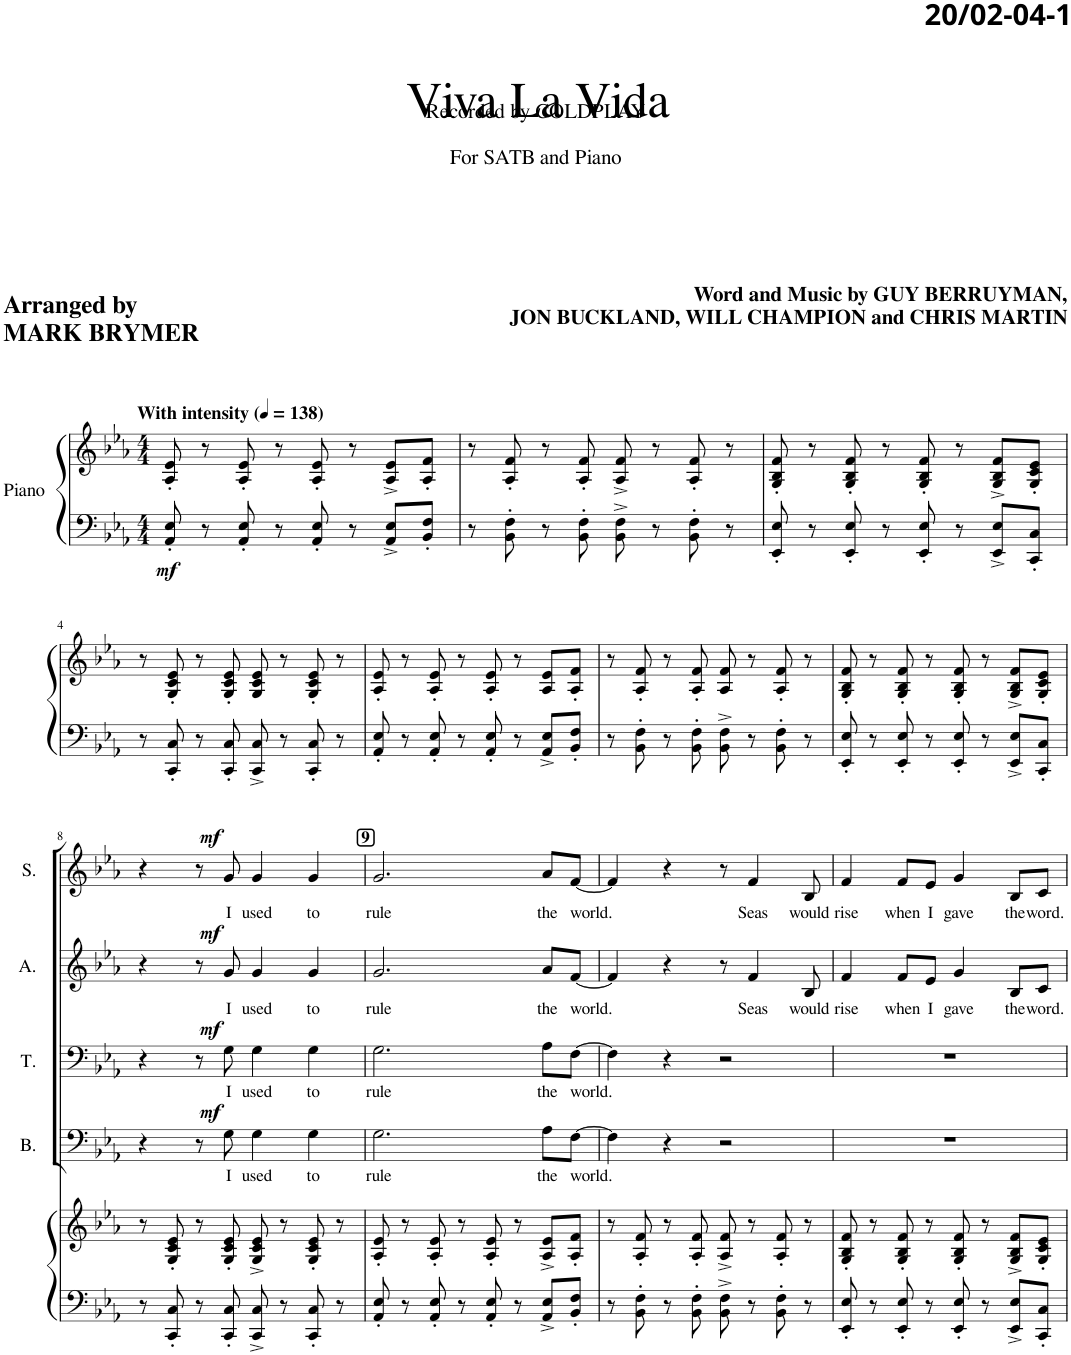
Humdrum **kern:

**kern	**kern	**dynam	**kern	**text	**dynam	**kern	**text	**dynam	**kern	**text	**dynam	**kern	**text	**dynam	**kern
*part6	*part6	*part6	*part5	*part5	*part5	*part4	*part4	*part4	*part3	*part3	*part3	*part2	*part2	*part2	*part1
*staff7	*staff6	*staff6/7	*staff5	*staff5	*staff5	*staff4	*staff4	*staff4	*staff3	*staff3	*staff3	*staff2	*staff2	*staff2	*staff1
*I"Piano	*	*	*I"Bas	*	*	*I"Tenor	*	*	*I"Alt	*	*	*I"Sopraan	*	*	*I"Small Group (in octaves)
*I'Pno	*	*	*I'B.	*	*	*I'T.	*	*	*I'A.	*	*	*I'S.	*	*	*
*clefF4	*clefG2	*	*clefF4	*	*	*clefF4	*	*	*clefG2	*	*	*clefG2	*	*	*clefG2
*k[b-e-a-]	*k[b-e-a-]	*	*k[b-e-a-]	*	*	*k[b-e-a-]	*	*	*k[b-e-a-]	*	*	*k[b-e-a-]	*	*	*k[b-e-a-]
*M4/4	*M4/4	*	*M4/4	*	*	*M4/4	*	*	*M4/4	*	*	*M4/4	*	*	*M4/4
*MM138	*MM138	*	*MM138	*	*	*MM138	*	*	*MM138	*	*	*MM138	*	*	*MM138
=1	=1	=1	=1	=1	=1	=1	=1	=1	=1	=1	=1	=1	=1	=1	=1
!	!	!	!	!	!	!	!	!	!	!	!	!	!	!	!LO:TX:a:B:t=With intensity
!	!	!LO:DY:b=2	!	!	!	!	!	!	!	!	!	!	!	!	!
8AA-/' 8E-/'	8A-/' 8e-/'	mf	1r	.	.	1r	.	.	1r	.	.	1r	.	.	1r
8r	8r	.	.	.	.	.	.	.	.	.	.	.	.	.	.
8AA-/' 8E-/'	8A-/' 8e-/'	.	.	.	.	.	.	.	.	.	.	.	.	.	.
8r	8r	.	.	.	.	.	.	.	.	.	.	.	.	.	.
8AA-/' 8E-/'	8A-/' 8e-/'	.	.	.	.	.	.	.	.	.	.	.	.	.	.
8r	8r	.	.	.	.	.	.	.	.	.	.	.	.	.	.
8AA-/^ 8E-/^L	8A-/^ 8e-/^L	.	.	.	.	.	.	.	.	.	.	.	.	.	.
8BB-/' 8F/'J	8A-/' 8f/'J	.	.	.	.	.	.	.	.	.	.	.	.	.	.
=2	=2	=2	=2	=2	=2	=2	=2	=2	=2	=2	=2	=2	=2	=2	=2
8r	8r	.	1r	.	.	1r	.	.	1r	.	.	1r	.	.	1r
8BB-\' 8F\'	8A-/' 8f/'	.	.	.	.	.	.	.	.	.	.	.	.	.	.
8r	8r	.	.	.	.	.	.	.	.	.	.	.	.	.	.
8BB-\' 8F\'	8A-/' 8f/'	.	.	.	.	.	.	.	.	.	.	.	.	.	.
8BB-\^ 8F\^	8A-/^ 8f/^	.	.	.	.	.	.	.	.	.	.	.	.	.	.
8r	8r	.	.	.	.	.	.	.	.	.	.	.	.	.	.
8BB-\' 8F\'	8A-/' 8f/'	.	.	.	.	.	.	.	.	.	.	.	.	.	.
8r	8r	.	.	.	.	.	.	.	.	.	.	.	.	.	.
=3	=3	=3	=3	=3	=3	=3	=3	=3	=3	=3	=3	=3	=3	=3	=3
8EE-/' 8E-/'	8G/' 8B-/' 8f/'	.	1r	.	.	1r	.	.	1r	.	.	1r	.	.	1r
8r	8r	.	.	.	.	.	.	.	.	.	.	.	.	.	.
8EE-/' 8E-/'	8G/' 8B-/' 8f/'	.	.	.	.	.	.	.	.	.	.	.	.	.	.
8r	8r	.	.	.	.	.	.	.	.	.	.	.	.	.	.
8EE-/' 8E-/'	8G/' 8B-/' 8f/'	.	.	.	.	.	.	.	.	.	.	.	.	.	.
8r	8r	.	.	.	.	.	.	.	.	.	.	.	.	.	.
8EE-/^ 8E-/^L	8G/^ 8B-/^ 8f/^L	.	.	.	.	.	.	.	.	.	.	.	.	.	.
8CC/' 8C/'J	8G/' 8c/' 8e-/'J	.	.	.	.	.	.	.	.	.	.	.	.	.	.
!!LO:LB:g=z
=4	=4	=4	=4	=4	=4	=4	=4	=4	=4	=4	=4	=4	=4	=4	=4
8r	8r	.	1r	.	.	1r	.	.	1r	.	.	1r	.	.	1r
8CC/' 8C/'	8G/' 8c/' 8e-/'	.	.	.	.	.	.	.	.	.	.	.	.	.	.
8r	8r	.	.	.	.	.	.	.	.	.	.	.	.	.	.
8CC/' 8C/'	8G/' 8c/' 8e-/'	.	.	.	.	.	.	.	.	.	.	.	.	.	.
8CC/^ 8C/^	8G/ 8c/ 8e-/	.	.	.	.	.	.	.	.	.	.	.	.	.	.
8r	8r	.	.	.	.	.	.	.	.	.	.	.	.	.	.
8CC/' 8C/'	8G/' 8c/' 8e-/'	.	.	.	.	.	.	.	.	.	.	.	.	.	.
8r	8r	.	.	.	.	.	.	.	.	.	.	.	.	.	.
=5	=5	=5	=5	=5	=5	=5	=5	=5	=5	=5	=5	=5	=5	=5	=5
8AA-/' 8E-/'	8A-/' 8e-/'	.	1r	.	.	1r	.	.	1r	.	.	1r	.	.	1r
8r	8r	.	.	.	.	.	.	.	.	.	.	.	.	.	.
8AA-/' 8E-/'	8A-/' 8e-/'	.	.	.	.	.	.	.	.	.	.	.	.	.	.
8r	8r	.	.	.	.	.	.	.	.	.	.	.	.	.	.
8AA-/' 8E-/'	8A-/' 8e-/'	.	.	.	.	.	.	.	.	.	.	.	.	.	.
8r	8r	.	.	.	.	.	.	.	.	.	.	.	.	.	.
8AA-/^ 8E-/^L	8A-/ 8e-/L	.	.	.	.	.	.	.	.	.	.	.	.	.	.
8BB-/' 8F/'J	8A-/' 8f/'J	.	.	.	.	.	.	.	.	.	.	.	.	.	.
=6	=6	=6	=6	=6	=6	=6	=6	=6	=6	=6	=6	=6	=6	=6	=6
8r	8r	.	1r	.	.	1r	.	.	1r	.	.	1r	.	.	1r
8BB-\' 8F\'	8A-/' 8f/'	.	.	.	.	.	.	.	.	.	.	.	.	.	.
8r	8r	.	.	.	.	.	.	.	.	.	.	.	.	.	.
8BB-\' 8F\'	8A-/' 8f/'	.	.	.	.	.	.	.	.	.	.	.	.	.	.
8BB-\^ 8F\^	8A-/ 8f/	.	.	.	.	.	.	.	.	.	.	.	.	.	.
8r	8r	.	.	.	.	.	.	.	.	.	.	.	.	.	.
8BB-\' 8F\'	8A-/' 8f/'	.	.	.	.	.	.	.	.	.	.	.	.	.	.
8r	8r	.	.	.	.	.	.	.	.	.	.	.	.	.	.
=7	=7	=7	=7	=7	=7	=7	=7	=7	=7	=7	=7	=7	=7	=7	=7
8EE-/' 8E-/'	8G/' 8B-/' 8f/'	.	1r	.	.	1r	.	.	1r	.	.	1r	.	.	1r
8r	8r	.	.	.	.	.	.	.	.	.	.	.	.	.	.
8EE-/' 8E-/'	8G/' 8B-/' 8f/'	.	.	.	.	.	.	.	.	.	.	.	.	.	.
8r	8r	.	.	.	.	.	.	.	.	.	.	.	.	.	.
8EE-/' 8E-/'	8G/' 8B-/' 8f/'	.	.	.	.	.	.	.	.	.	.	.	.	.	.
8r	8r	.	.	.	.	.	.	.	.	.	.	.	.	.	.
8EE-/^ 8E-/^L	8G/^ 8B-/^ 8f/^L	.	.	.	.	.	.	.	.	.	.	.	.	.	.
8CC/' 8C/'J	8G/' 8c/' 8e-/'J	.	.	.	.	.	.	.	.	.	.	.	.	.	.
!!LO:LB:g=z
=8	=8	=8	=8	=8	=8	=8	=8	=8	=8	=8	=8	=8	=8	=8	=8
8r	8r	.	4r	.	.	4r	.	.	4r	.	.	4r	.	.	1r
8CC/' 8C/'	8G/' 8c/' 8e-/'	.	.	.	.	.	.	.	.	.	.	.	.	.	.
8r	8r	.	8r	.	.	8r	.	.	8r	.	.	8r	.	.	.
!	!	!	!	!LO:LY:b	!LO:DY:a	!	!LO:LY:b	!LO:DY:a	!	!LO:LY:b	!LO:DY:a	!	!LO:LY:b	!LO:DY:a	!
8CC/' 8C/'	8G/' 8c/' 8e-/'	.	8G\	I	mf	8G\	I	mf	8g/	I	mf	8g/	I	mf	.
!	!	!	!	!LO:LY:b	!	!	!LO:LY:b	!	!	!LO:LY:b	!	!	!LO:LY:b	!	!
8CC/^ 8C/^	8G/^ 8c/^ 8e-/^	.	4G\	used	.	4G\	used	.	4g/	used	.	4g/	used	.	.
8r	8r	.	.	.	.	.	.	.	.	.	.	.	.	.	.
!	!	!	!	!LO:LY:b	!	!	!LO:LY:b	!	!	!LO:LY:b	!	!	!LO:LY:b	!	!
8CC/' 8C/'	8G/' 8c/' 8e-/'	.	4G\	to	.	4G\	to	.	4g/	to	.	4g/	to	.	.
8r	8r	.	.	.	.	.	.	.	.	.	.	.	.	.	.
!!LO:REH:place=s1:a:B:cj:fs=11:t=9
=9	=9	=9	=9	=9	=9	=9	=9	=9	=9	=9	=9	=9	=9	=9	=9
!	!	!	!	!LO:LY:b	!	!	!LO:LY:b	!	!	!LO:LY:b	!	!	!LO:LY:b	!	!
8AA-/' 8E-/'	8A-/' 8e-/'	.	2.G\	rule	.	2.G\	rule	.	2.g/	rule	.	2.g/	rule	.	1r
8r	8r	.	.	.	.	.	.	.	.	.	.	.	.	.	.
8AA-/' 8E-/'	8A-/' 8e-/'	.	.	.	.	.	.	.	.	.	.	.	.	.	.
8r	8r	.	.	.	.	.	.	.	.	.	.	.	.	.	.
8AA-/' 8E-/'	8A-/' 8e-/'	.	.	.	.	.	.	.	.	.	.	.	.	.	.
8r	8r	.	.	.	.	.	.	.	.	.	.	.	.	.	.
!	!	!	!	!LO:LY:b	!	!	!LO:LY:b	!	!	!LO:LY:b	!	!	!LO:LY:b	!	!
8AA-/^ 8E-/^L	8A-/^ 8e-/^L	.	8A-\L	the	.	8A-\L	the	.	8a-/L	the	.	8a-/L	the	.	.
!	!	!	!	!LO:LY:b	!	!	!LO:LY:b	!	!	!LO:LY:b	!	!	!LO:LY:b	!	!
8BB-/' 8F/'J	8A-/' 8f/'J	.	[8F\J	world.	.	[8F\J	world.	.	[8f/J	world.	.	[8f/J	world.	.	.
=10	=10	=10	=10	=10	=10	=10	=10	=10	=10	=10	=10	=10	=10	=10	=10
8r	8r	.	4F\]	.	.	4F\]	.	.	4f/]	.	.	4f/]	.	.	1r
8BB-\' 8F\'	8A-/' 8f/'	.	.	.	.	.	.	.	.	.	.	.	.	.	.
8r	8r	.	4r	.	.	4r	.	.	4r	.	.	4r	.	.	.
8BB-\' 8F\'	8A-/' 8f/'	.	.	.	.	.	.	.	.	.	.	.	.	.	.
8BB-\^ 8F\^	8A-/^ 8f/^	.	2r	.	.	2r	.	.	8r	.	.	8r	.	.	.
!	!	!	!	!	!	!	!	!	!	!LO:LY:b	!	!	!LO:LY:b	!	!
8r	8r	.	.	.	.	.	.	.	4f/	Seas	.	4f/	Seas	.	.
8BB-\' 8F\'	8A-/' 8f/'	.	.	.	.	.	.	.	.	.	.	.	.	.	.
!	!	!	!	!	!	!	!	!	!	!LO:LY:b	!	!	!LO:LY:b	!	!
8r	8r	.	.	.	.	.	.	.	8B-/	would	.	8B-/	would	.	.
=11	=11	=11	=11	=11	=11	=11	=11	=11	=11	=11	=11	=11	=11	=11	=11
!	!	!	!	!	!	!	!	!	!	!LO:LY:b	!	!	!LO:LY:b	!	!
8EE-/' 8E-/'	8G/' 8B-/' 8f/'	.	1r	.	.	1r	.	.	4f/	rise	.	4f/	rise	.	1r
8r	8r	.	.	.	.	.	.	.	.	.	.	.	.	.	.
!	!	!	!	!	!	!	!	!	!	!LO:LY:b	!	!	!LO:LY:b	!	!
8EE-/' 8E-/'	8G/' 8B-/' 8f/'	.	.	.	.	.	.	.	8f/L	when	.	8f/L	when	.	.
!	!	!	!	!	!	!	!	!	!	!LO:LY:b	!	!	!LO:LY:b	!	!
8r	8r	.	.	.	.	.	.	.	8e-/J	I	.	8e-/J	I	.	.
!	!	!	!	!	!	!	!	!	!	!LO:LY:b	!	!	!LO:LY:b	!	!
8EE-/' 8E-/'	8G/' 8B-/' 8f/'	.	.	.	.	.	.	.	4g/	gave	.	4g/	gave	.	.
8r	8r	.	.	.	.	.	.	.	.	.	.	.	.	.	.
!	!	!	!	!	!	!	!	!	!	!LO:LY:b	!	!	!LO:LY:b	!	!
8EE-/^ 8E-/^L	8G/^ 8B-/^ 8f/^L	.	.	.	.	.	.	.	8B-/L	the	.	8B-/L	the	.	.
!	!	!	!	!	!	!	!	!	!	!LO:LY:b	!	!	!LO:LY:b	!	!
8CC/' 8C/'J	8G/' 8c/' 8e-/'J	.	.	.	.	.	.	.	8c/J	word.	.	8c/J	word.	.	.
=	=	=	=	=	=	=	=	=	=	=	=	=	=	=	=
*-	*-	*-	*-	*-	*-	*-	*-	*-	*-	*-	*-	*-	*-	*-	*-
